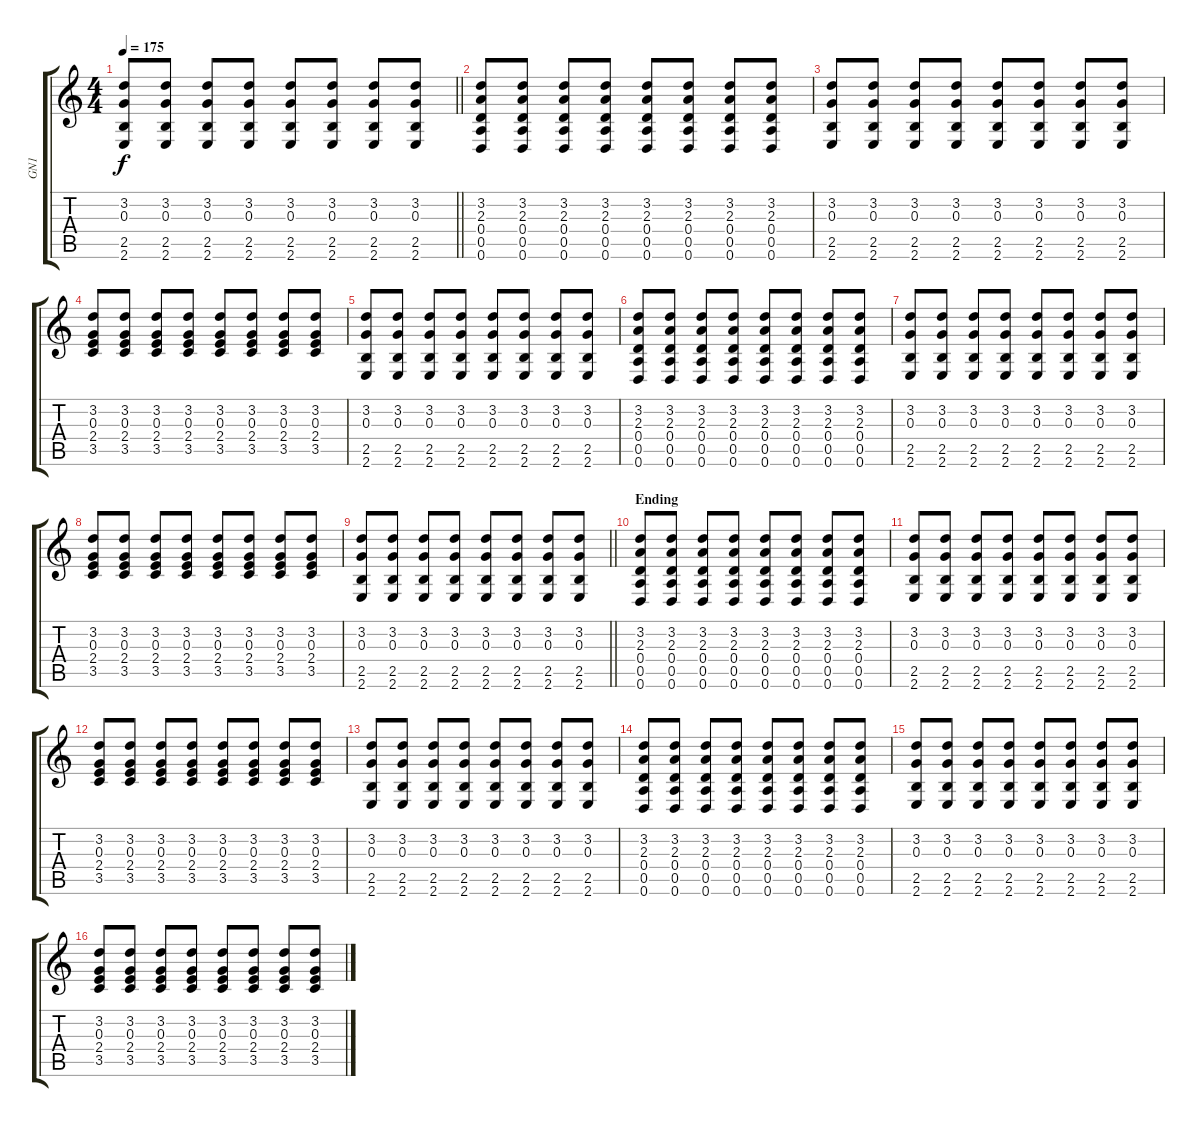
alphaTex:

\track ("GN1" "GN1") {instrument overdrivenguitar}
\staff {score tabs}
\tuning (E4 B3 G3 D3 A2 D2) {hide}
\ts (4 4)
\tempo 175
\clef g2
\barLineRight lightlight
\ks c
(3.2 0.3 2.5 2.6).8{dy f} (3.2 0.3 2.5 2.6).8 (3.2 0.3 2.5 2.6).8 (3.2 0.3 2.5 2.6).8 (3.2 0.3 2.5 2.6).8 (3.2 0.3 2.5 2.6).8 (3.2 0.3 2.5 2.6).8 (3.2 0.3 2.5 2.6).8 |
(3.2 2.3 0.4 0.5 0.6).8 (3.2 2.3 0.4 0.5 0.6).8 (3.2 2.3 0.4 0.5 0.6).8 (3.2 2.3 0.4 0.5 0.6).8 (3.2 2.3 0.4 0.5 0.6).8 (3.2 2.3 0.4 0.5 0.6).8 (3.2 2.3 0.4 0.5 0.6).8 (3.2 2.3 0.4 0.5 0.6).8 |
(3.2 0.3 2.5 2.6).8 (3.2 0.3 2.5 2.6).8 (3.2 0.3 2.5 2.6).8 (3.2 0.3 2.5 2.6).8 (3.2 0.3 2.5 2.6).8 (3.2 0.3 2.5 2.6).8 (3.2 0.3 2.5 2.6).8 (3.2 0.3 2.5 2.6).8 |
(3.2 0.3 2.4 3.5).8 (3.2 0.3 2.4 3.5).8 (3.2 0.3 2.4 3.5).8 (3.2 0.3 2.4 3.5).8 (3.2 0.3 2.4 3.5).8 (3.2 0.3 2.4 3.5).8 (3.2 0.3 2.4 3.5).8 (3.2 0.3 2.4 3.5).8 |
(3.2 0.3 2.5 2.6).8 (3.2 0.3 2.5 2.6).8 (3.2 0.3 2.5 2.6).8 (3.2 0.3 2.5 2.6).8 (3.2 0.3 2.5 2.6).8 (3.2 0.3 2.5 2.6).8 (3.2 0.3 2.5 2.6).8 (3.2 0.3 2.5 2.6).8 |
(3.2 2.3 0.4 0.5 0.6).8 (3.2 2.3 0.4 0.5 0.6).8 (3.2 2.3 0.4 0.5 0.6).8 (3.2 2.3 0.4 0.5 0.6).8 (3.2 2.3 0.4 0.5 0.6).8 (3.2 2.3 0.4 0.5 0.6).8 (3.2 2.3 0.4 0.5 0.6).8 (3.2 2.3 0.4 0.5 0.6).8 |
(3.2 0.3 2.5 2.6).8 (3.2 0.3 2.5 2.6).8 (3.2 0.3 2.5 2.6).8 (3.2 0.3 2.5 2.6).8 (3.2 0.3 2.5 2.6).8 (3.2 0.3 2.5 2.6).8 (3.2 0.3 2.5 2.6).8 (3.2 0.3 2.5 2.6).8 |
(3.2 0.3 2.4 3.5).8 (3.2 0.3 2.4 3.5).8 (3.2 0.3 2.4 3.5).8 (3.2 0.3 2.4 3.5).8 (3.2 0.3 2.4 3.5).8 (3.2 0.3 2.4 3.5).8 (3.2 0.3 2.4 3.5).8 (3.2 0.3 2.4 3.5).8 |
\barLineRight lightlight
(3.2 0.3 2.5 2.6).8 (3.2 0.3 2.5 2.6).8 (3.2 0.3 2.5 2.6).8 (3.2 0.3 2.5 2.6).8 (3.2 0.3 2.5 2.6).8 (3.2 0.3 2.5 2.6).8 (3.2 0.3 2.5 2.6).8 (3.2 0.3 2.5 2.6).8 |
\section ("" "Ending")
(3.2 2.3 0.4 0.5 0.6).8 (3.2 2.3 0.4 0.5 0.6).8 (3.2 2.3 0.4 0.5 0.6).8 (3.2 2.3 0.4 0.5 0.6).8 (3.2 2.3 0.4 0.5 0.6).8 (3.2 2.3 0.4 0.5 0.6).8 (3.2 2.3 0.4 0.5 0.6).8 (3.2 2.3 0.4 0.5 0.6).8 |
(3.2 0.3 2.5 2.6).8 (3.2 0.3 2.5 2.6).8 (3.2 0.3 2.5 2.6).8 (3.2 0.3 2.5 2.6).8 (3.2 0.3 2.5 2.6).8 (3.2 0.3 2.5 2.6).8 (3.2 0.3 2.5 2.6).8 (3.2 0.3 2.5 2.6).8 |
(3.2 0.3 2.4 3.5).8 (3.2 0.3 2.4 3.5).8 (3.2 0.3 2.4 3.5).8 (3.2 0.3 2.4 3.5).8 (3.2 0.3 2.4 3.5).8 (3.2 0.3 2.4 3.5).8 (3.2 0.3 2.4 3.5).8 (3.2 0.3 2.4 3.5).8 |
(3.2 0.3 2.5 2.6).8 (3.2 0.3 2.5 2.6).8 (3.2 0.3 2.5 2.6).8 (3.2 0.3 2.5 2.6).8 (3.2 0.3 2.5 2.6).8 (3.2 0.3 2.5 2.6).8 (3.2 0.3 2.5 2.6).8 (3.2 0.3 2.5 2.6).8 |
(3.2 2.3 0.4 0.5 0.6).8 (3.2 2.3 0.4 0.5 0.6).8 (3.2 2.3 0.4 0.5 0.6).8 (3.2 2.3 0.4 0.5 0.6).8 (3.2 2.3 0.4 0.5 0.6).8 (3.2 2.3 0.4 0.5 0.6).8 (3.2 2.3 0.4 0.5 0.6).8 (3.2 2.3 0.4 0.5 0.6).8 |
(3.2 0.3 2.5 2.6).8 (3.2 0.3 2.5 2.6).8 (3.2 0.3 2.5 2.6).8 (3.2 0.3 2.5 2.6).8 (3.2 0.3 2.5 2.6).8 (3.2 0.3 2.5 2.6).8 (3.2 0.3 2.5 2.6).8 (3.2 0.3 2.5 2.6).8 |
(3.2 0.3 2.4 3.5).8 (3.2 0.3 2.4 3.5).8 (3.2 0.3 2.4 3.5).8 (3.2 0.3 2.4 3.5).8 (3.2 0.3 2.4 3.5).8 (3.2 0.3 2.4 3.5).8 (3.2 0.3 2.4 3.5).8 (3.2 0.3 2.4 3.5).8
